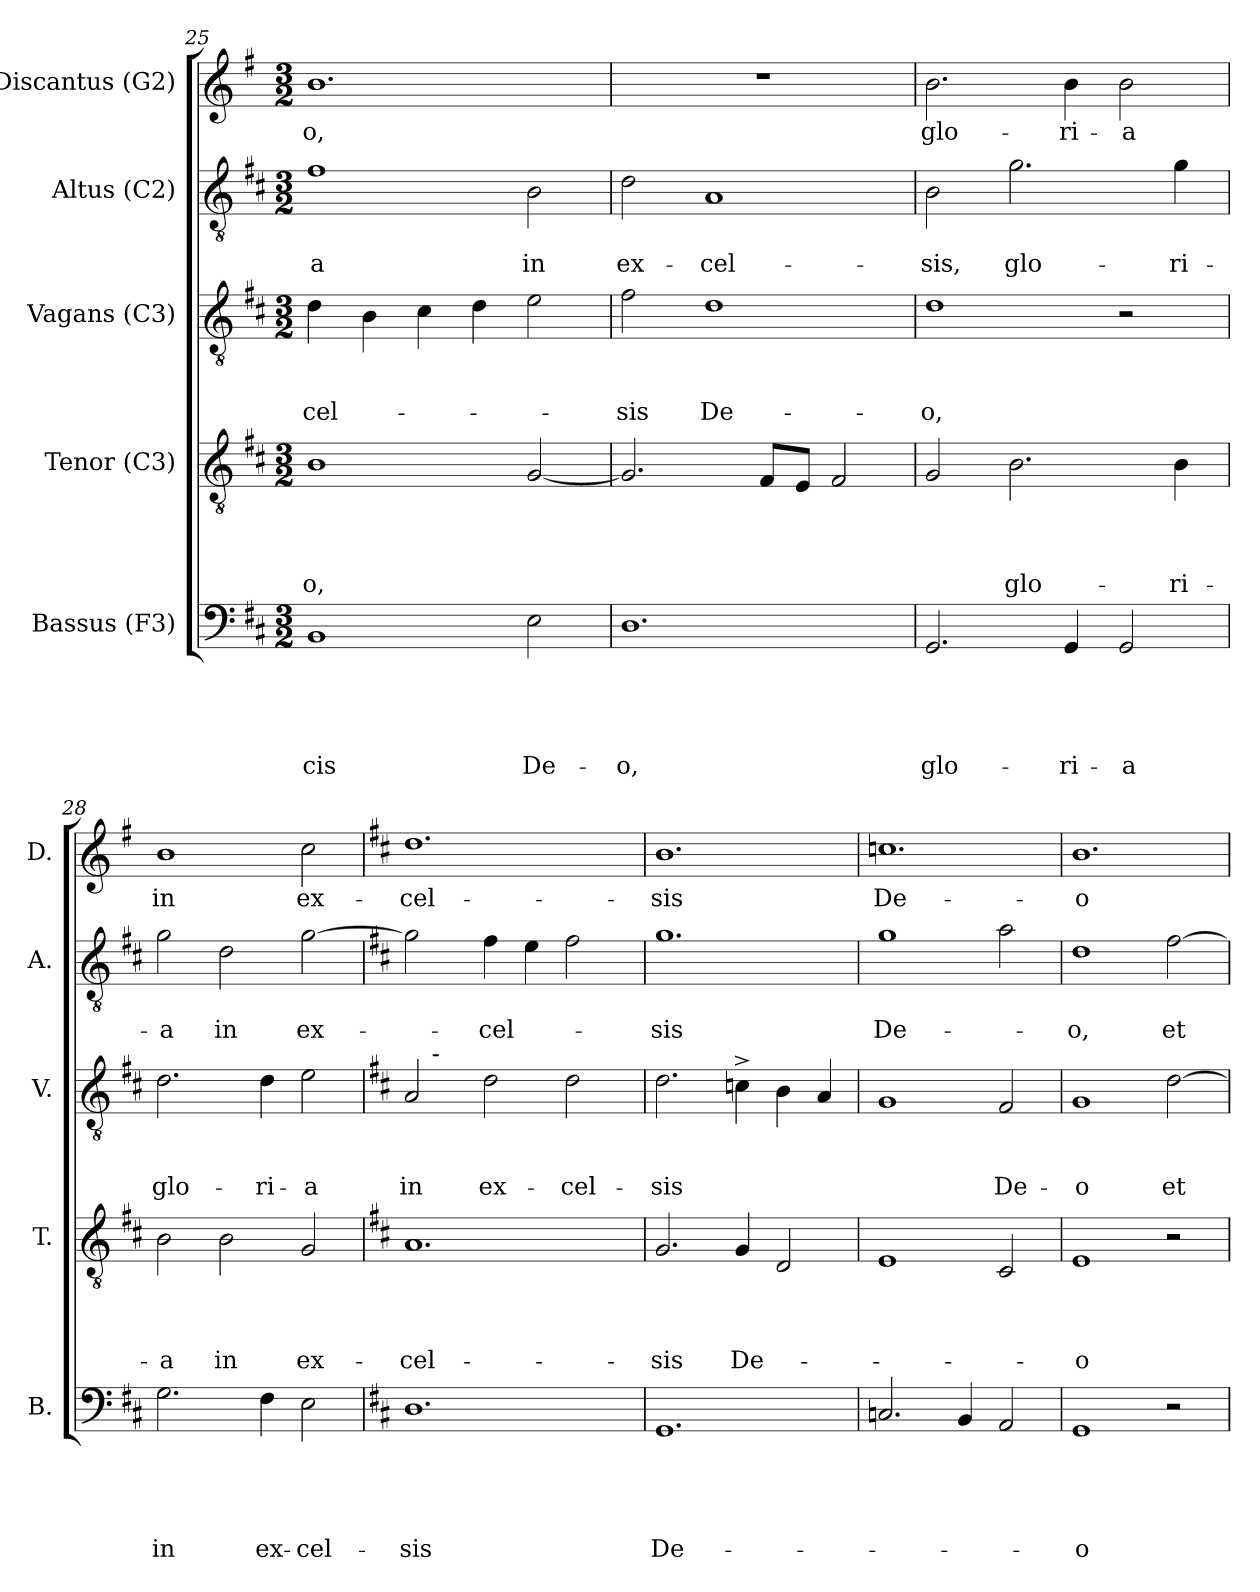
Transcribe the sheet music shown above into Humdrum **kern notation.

**kern	**text	**text	**text	**text	**text	**kern	**text	**text	**text	**text	**kern	**text	**text	**text	**kern	**text	**text	**kern	**text
*part5	*part5	*part5	*part5	*part5	*part5	*part4	*part4	*part4	*part4	*part4	*part3	*part3	*part3	*part3	*part2	*part2	*part2	*part1	*part1
*staff5	*staff5	*staff5	*staff5	*staff5	*staff5	*staff4	*staff4	*staff4	*staff4	*staff4	*staff3	*staff3	*staff3	*staff3	*staff2	*staff2	*staff2	*staff1	*staff1
*I"Bassus (F3)	*	*	*	*	*	*I"Tenor (C3)	*	*	*	*	*I"Vagans (C3)	*	*	*	*I"Altus (C2)	*	*	*I"Discantus (G2)	*
*I'B.	*	*	*	*	*	*I'T.	*	*	*	*	*I'V.	*	*	*	*I'A.	*	*	*I'D.	*
*clefF4	*	*	*	*	*	*clefGv2	*	*	*	*	*clefGv2	*	*	*	*clefGv2	*	*	*clefG2	*
*k[f#c#]	*	*	*	*	*	*k[f#c#]	*	*	*	*	*k[f#c#]	*	*	*	*k[f#c#]	*	*	*k[f#]	*
*D:	*	*	*	*	*	*D:	*	*	*	*	*D:	*	*	*	*D:	*	*	*G:	*
*M3/2	*	*	*	*	*	*M3/2	*	*	*	*	*M3/2	*	*	*	*M3/2	*	*	*M3/2	*
=25	=25	=25	=25	=25	=25	=25	=25	=25	=25	=25	=25	=25	=25	=25	=25	=25	=25	=25	=25
!	!	!	!	!	!LO:LY:b	!	!	!	!	!LO:LY:b	!	!	!	!LO:LY:b	!	!	!LO:LY:b:rj	!	!LO:LY:b
1BB	.	.	.	.	-cis	1B	.	.	.	-o,	4d\	.	.	-cel-	1f#	.	-a	1.b	-o,
.	.	.	.	.	.	.	.	.	.	.	4B\	.	.	.	.	.	.	.	.
.	.	.	.	.	.	.	.	.	.	.	4c#\	.	.	.	.	.	.	.	.
.	.	.	.	.	.	.	.	.	.	.	4d\	.	.	.	.	.	.	.	.
!	!	!	!	!	!LO:LY:b	!	!	!	!	!	!	!	!	!	!	!	!LO:LY:b	!	!
2E\	.	.	.	.	De-	[<2G/	.	.	.	.	2e\	.	.	.	2B\	.	in	.	.
=26	=26	=26	=26	=26	=26	=26	=26	=26	=26	=26	=26	=26	=26	=26	=26	=26	=26	=26	=26
!	!	!	!	!	!LO:LY:b	!	!	!	!	!	!	!	!	!LO:LY:b	!	!	!LO:LY:b	!LO:N:vis=1	!
1.D	.	.	.	.	-o,	2.G/]	.	.	.	.	2f#\	.	.	-sis	2d\	.	ex-	1.r	.
!	!	!	!	!	!	!	!	!	!	!	!	!	!	!LO:LY:b	!	!	!LO:LY:b	!	!
.	.	.	.	.	.	.	.	.	.	.	1d	.	.	De-	1A	.	-cel-	.	.
.	.	.	.	.	.	8F#/L	.	.	.	.	.	.	.	.	.	.	.	.	.
.	.	.	.	.	.	8E/J	.	.	.	.	.	.	.	.	.	.	.	.	.
.	.	.	.	.	.	2F#/	.	.	.	.	.	.	.	.	.	.	.	.	.
=27	=27	=27	=27	=27	=27	=27	=27	=27	=27	=27	=27	=27	=27	=27	=27	=27	=27	=27	=27
!	!	!	!	!	!LO:LY:b	!	!	!	!	!	!	!	!	!LO:LY:b	!	!	!LO:LY:b	!	!LO:LY:b
2.GG/	.	.	.	.	glo-	2G/	.	.	.	.	1d	.	.	-o,	2B\	.	-sis,	2.b\	glo-
!	!	!	!	!	!	!	!	!	!	!LO:LY:b	!	!	!	!	!	!	!LO:LY:b	!	!
.	.	.	.	.	.	2.B\	.	.	.	glo-	.	.	.	.	2.g\	.	glo-	.	.
!	!	!	!	!	!LO:LY:b	!	!	!	!	!	!	!	!	!	!	!	!	!	!LO:LY:b
4GG/	.	.	.	.	-ri-	.	.	.	.	.	.	.	.	.	.	.	.	4b\	-ri-
!	!	!	!	!	!LO:LY:b	!	!	!	!	!	!	!	!	!	!	!	!	!	!LO:LY:b
2GG/	.	.	.	.	-a	.	.	.	.	.	2r	.	.	.	.	.	.	2b\	-a
!	!	!	!	!	!	!	!	!	!	!LO:LY:b	!	!	!	!	!	!	!LO:LY:b	!	!
.	.	.	.	.	.	4B\	.	.	.	-ri-	.	.	.	.	4g\	.	-ri-	.	.
=28	=28	=28	=28	=28	=28	=28	=28	=28	=28	=28	=28	=28	=28	=28	=28	=28	=28	=28	=28
!	!	!	!	!	!LO:LY:b	!	!	!	!	!LO:LY:b	!	!	!	!LO:LY:b	!	!	!LO:LY:b	!	!LO:LY:b
2.G\	.	.	.	.	in	2B\	.	.	.	-a	2.d\	.	.	glo-	2g\	.	-a	1b	in
!	!	!	!	!	!	!	!	!	!	!LO:LY:b	!	!	!	!	!	!	!LO:LY:b	!	!
.	.	.	.	.	.	2B\	.	.	.	in	.	.	.	.	2d\	.	in	.	.
!	!	!	!	!	!LO:LY:b	!	!	!	!	!	!	!	!	!LO:LY:b	!	!	!	!	!
4F#\	.	.	.	.	ex-	.	.	.	.	.	4d\	.	.	-ri-	.	.	.	.	.
!	!	!	!	!	!LO:LY:b:rj	!	!	!	!	!LO:LY:b	!	!	!	!LO:LY:b	!	!	!LO:LY:b	!	!LO:LY:b
2E\	.	.	.	.	-cel-	2G/	.	.	.	ex-	2e\	.	.	-a	[>2g\	.	ex-	2cc\	ex-
!!LO:PB:g=z
=29	=29	=29	=29	=29	=29	=29	=29	=29	=29	=29	=29	=29	=29	=29	=29	=29	=29	=29	=29
*	*	*	*	*	*	*	*	*	*	*	*	*	*	*	*	*	*	*k[f#c#]	*
*	*	*	*	*	*	*	*	*	*	*	*	*	*	*	*	*	*	*D:	*
!	!	!	!	!	!LO:LY:b	!	!	!	!	!LO:LY:b	!	!	!	!LO:LY:b	!	!	!	!	!LO:LY:b
*	*	*	*	*	*	*	*	*	*	*	*^	*	*	*	*	*	*	*	*
1.D	.	.	.	.	-sis	1.A	.	.	.	-cel-	2A/	8ryy	.	.	in	2g\]	.	.	1.dd	-cel-
!	!	!	!	!	!	!	!	!	!	!	!	!LO:TX:a:t=-	!	!	!	!	!	!	!	!
.	.	.	.	.	.	.	.	.	.	.	.	1ryy	.	.	.	.	.	.	.	.
!	!	!	!	!	!	!	!	!	!	!	!	!	!	!	!LO:LY:b	!	!	!LO:LY:b	!	!
.	.	.	.	.	.	.	.	.	.	.	2d\	.	.	.	ex-	4f#\	.	-cel-	.	.
.	.	.	.	.	.	.	.	.	.	.	.	.	.	.	.	4e\	.	.	.	.
!	!	!	!	!	!	!	!	!	!	!	!	!	!	!	!LO:LY:b	!	!	!	!	!
.	.	.	.	.	.	.	.	.	.	.	2d\	.	.	.	-cel-	2f#\	.	.	.	.
.	.	.	.	.	.	.	.	.	.	.	.	4.ryy	.	.	.	.	.	.	.	.
=30	=30	=30	=30	=30	=30	=30	=30	=30	=30	=30	=30	=30	=30	=30	=30	=30	=30	=30	=30	=30
!	!	!	!	!	!LO:LY:b	!	!	!	!	!LO:LY:b	!	!	!	!	!LO:LY:b	!	!	!LO:LY:b	!	!LO:LY:b
*	*	*	*	*	*	*	*	*	*	*	*v	*v	*	*	*	*	*	*	*	*
1.GG	.	.	.	.	De-	2.G/	.	.	.	-sis	2.d\	.	.	-sis	1.g	.	-sis	1.b	-sis
!	!	!	!	!	!	!	!	!	!	!LO:LY:b	!	!	!	!	!	!	!	!	!
.	.	.	.	.	.	4G/	.	.	.	De-	4c^>\	.	.	.	.	.	.	.	.
.	.	.	.	.	.	2D/	.	.	.	.	4B\	.	.	.	.	.	.	.	.
.	.	.	.	.	.	.	.	.	.	.	4A/	.	.	.	.	.	.	.	.
=31	=31	=31	=31	=31	=31	=31	=31	=31	=31	=31	=31	=31	=31	=31	=31	=31	=31	=31	=31
!	!	!	!	!	!	!	!	!	!	!	!	!	!	!	!	!	!LO:LY:b	!	!LO:LY:b
2.Cn/	.	.	.	.	.	1E	.	.	.	.	1G	.	.	.	1g	.	De-	1.ccn	De-
4BB/	.	.	.	.	.	.	.	.	.	.	.	.	.	.	.	.	.	.	.
!	!	!	!	!	!	!	!	!	!	!	!	!	!	!LO:LY:b	!	!	!	!	!
2AA/	.	.	.	.	.	2C#/	.	.	.	.	2F#/	.	.	De-	2a\	.	.	.	.
=32	=32	=32	=32	=32	=32	=32	=32	=32	=32	=32	=32	=32	=32	=32	=32	=32	=32	=32	=32
!	!	!	!	!	!LO:LY:b:rj	!	!	!	!	!LO:LY:b:rj	!	!	!	!LO:LY:b:rj	!	!	!LO:LY:b	!	!LO:LY:b:rj
1GG	.	.	.	.	-o	1E	.	.	.	-o	1G	.	.	-o	1d	.	-o,	1.b	-o
!	!	!	!	!	!	!	!	!	!	!	!	!	!	!LO:LY:b	!	!	!LO:LY:b	!	!
2r	.	.	.	.	.	2r	.	.	.	.	[>2d\	.	.	et	[>2f#\	.	et	.	.
=	=	=	=	=	=	=	=	=	=	=	=	=	=	=	=	=	=	=	=
*-	*-	*-	*-	*-	*-	*-	*-	*-	*-	*-	*-	*-	*-	*-	*-	*-	*-	*-	*-
